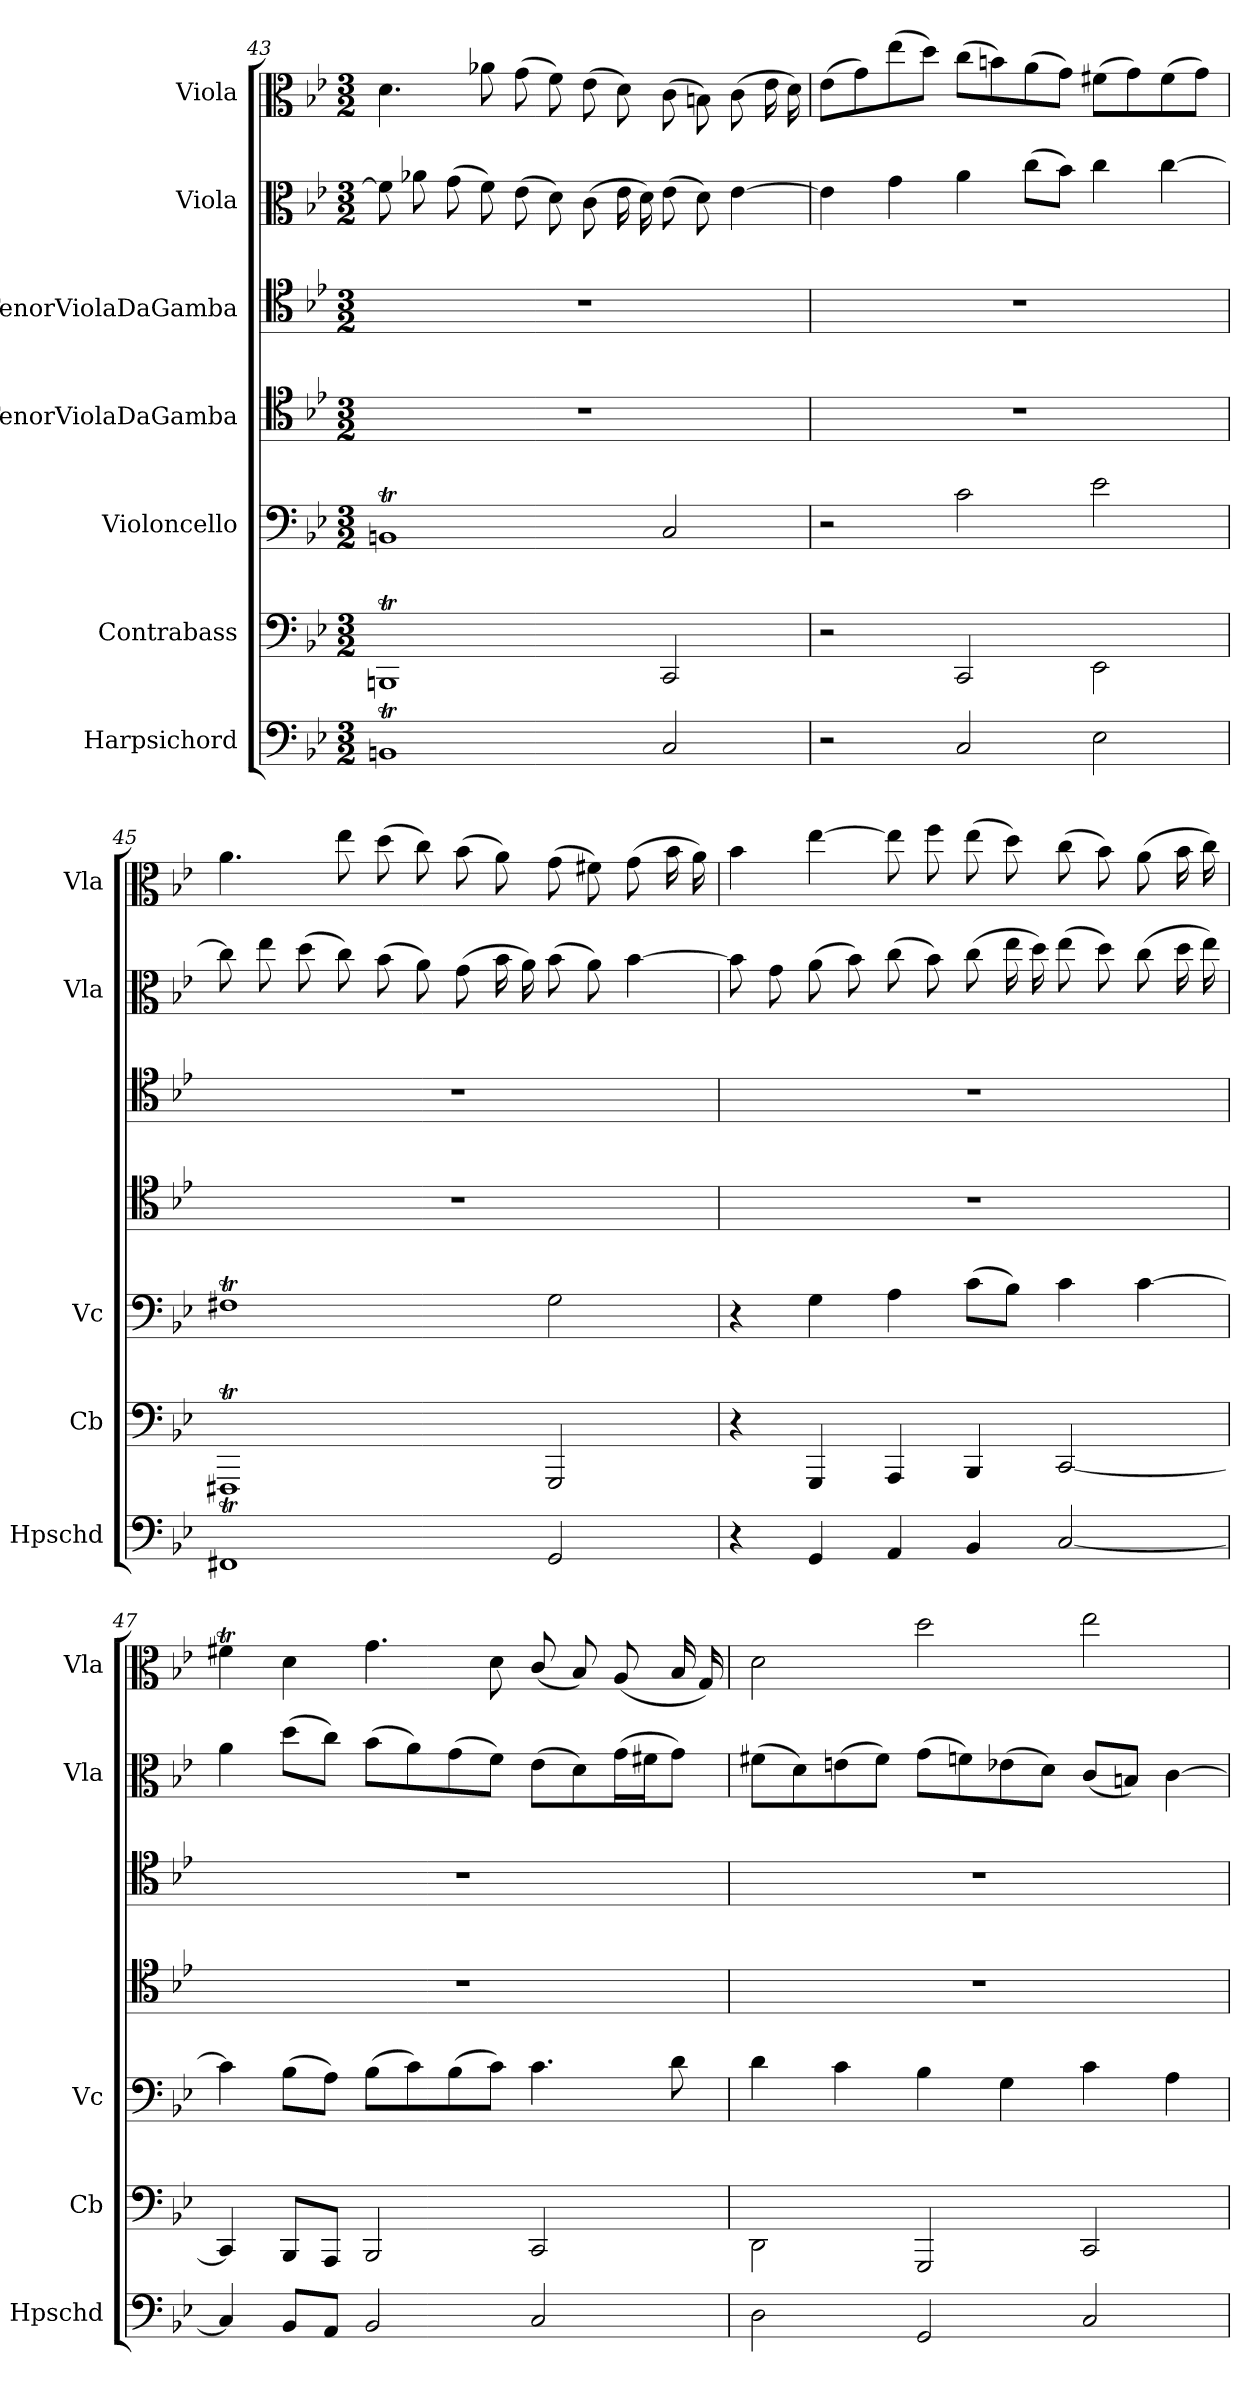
**kern	**kern	**kern	**kern	**kern	**kern	**kern
*part7	*part6	*part5	*part4	*part3	*part2	*part1
*staff7	*staff6	*staff5	*staff4	*staff3	*staff2	*staff1
*I"Harpsichord	*I"Contrabass	*I"Violoncello	*I"TenorViolaDaGamba	*I"TenorViolaDaGamba	*I"Viola	*I"Viola
*I'Hpschd	*I'Cb	*I'Vc	*	*	*I'Vla	*I'Vla
*clefF4	*clefF4	*clefF4	*clefC4	*clefC4	*clefC3	*clefC3
*k[b-e-]	*k[b-e-]	*k[b-e-]	*k[b-e-]	*k[b-e-]	*k[b-e-]	*k[b-e-]
*M3/2	*M3/2	*M3/2	*M3/2	*M3/2	*M3/2	*M3/2
=43	=43	=43	=43	=43	=43	=43
1BBnt/	1BBBnt/	1BBnt/	1.r	1.r	8f\]	4.d\
.	.	.	.	.	8a-X\	.
.	.	.	.	.	(8g\	.
.	.	.	.	.	8f\)	8a-X\
.	.	.	.	.	(8e-\	(8g\
.	.	.	.	.	8d\)	8f\)
.	.	.	.	.	(8c\	(8e-\
.	.	.	.	.	16e-\	8d\)
.	.	.	.	.	16d\)	.
2C/	2CC/	2C/	.	.	(8e-\	(8c\
.	.	.	.	.	8d\)	8Bn\)
.	.	.	.	.	[4e-\	(8c\
.	.	.	.	.	.	16e-\
.	.	.	.	.	.	16d\)
=44	=44	=44	=44	=44	=44	=44
2r	2r	2r	1.r	1.r	4e-\]	(8e-\L
.	.	.	.	.	.	8g\)
.	.	.	.	.	4g\	(8ee-\
.	.	.	.	.	.	8dd\J)
2C/	2CC/	2c\	.	.	4a\	(8cc\L
.	.	.	.	.	.	8bn\)
.	.	.	.	.	(8cc\L	(8a\
.	.	.	.	.	8b-\J)	8g\J)
2E-\	2EE-\	2e-\	.	.	4cc\	(8f#X\L
.	.	.	.	.	.	8g\)
.	.	.	.	.	[4cc\	(8f#\
.	.	.	.	.	.	8g\J)
=45	=45	=45	=45	=45	=45	=45
1FF#Xt/	1FFF#Xt/	1F#Xt\	1.r	1.r	8cc\]	4.a\
.	.	.	.	.	8ee-\	.
.	.	.	.	.	(8dd\	.
.	.	.	.	.	8cc\)	8ee-\
.	.	.	.	.	(8b-\	(8dd\
.	.	.	.	.	8a\)	8cc\)
.	.	.	.	.	(8g\	(8b-\
.	.	.	.	.	16b-\	8a\)
.	.	.	.	.	16a\)	.
2GG/	2GGG/	2G\	.	.	(8b-\	(8g\
.	.	.	.	.	8a\)	8f#X\)
.	.	.	.	.	[4b-\	(8g\
.	.	.	.	.	.	16b-\
.	.	.	.	.	.	16a\)
=46	=46	=46	=46	=46	=46	=46
4r	4r	4r	1.r	1.r	8b-\]	4b-\
.	.	.	.	.	8g\	.
4GG/	4GGG/	4G\	.	.	(8a\	[4ee-\
.	.	.	.	.	8b-\)	.
4AA/	4AAA/	4A\	.	.	(8cc\	8ee-\]
.	.	.	.	.	8b-\)	8ff\
4BB-/	4BBB-/	(8c\L	.	.	(8cc\	(8ee-\
.	.	8B-\J)	.	.	16ee-\	8dd\)
.	.	.	.	.	16dd\)	.
[2C/	[2CC/	4c\	.	.	(8ee-\	(8cc\
.	.	.	.	.	8dd\)	8b-\)
.	.	[4c\	.	.	(8cc\	(8a\
.	.	.	.	.	16dd\	16b-\
.	.	.	.	.	16ee-\)	16cc\)
=47	=47	=47	=47	=47	=47	=47
4C/]	4CC/]	4c\]	1.r	1.r	4a\	4f#Xt\
8BB-/L	8BBB-/L	(8B-\L	.	.	(8dd\L	4d\
8AA/J	8AAA/J	8A\J)	.	.	8cc\J)	.
2BB-/	2BBB-/	(8B-\L	.	.	(8b-\L	4.g\
.	.	8c\)	.	.	8a\)	.
.	.	(8B-\	.	.	(8g\	.
.	.	8c\J)	.	.	8f\J)	8d\
2C/	2CC/	4.c\	.	.	(8e-\L	(8c/
.	.	.	.	.	8d\)	8B-/)
.	.	.	.	.	(16g\L	(8A/
.	.	.	.	.	16f#X\J	.
.	.	8d\	.	.	8g\J)	16B-/
.	.	.	.	.	.	16G/)
=48	=48	=48	=48	=48	=48	=48
2D\	2DD\	4d\	1.r	1.r	(8f#X\L	2d\
.	.	.	.	.	8d\)	.
.	.	4c\	.	.	(8en\	.
.	.	.	.	.	8f#\J)	.
2GG/	2GGG/	4B-\	.	.	(8g\L	2dd\
.	.	.	.	.	8fn\)	.
.	.	4G\	.	.	(8e-X\	.
.	.	.	.	.	8d\J)	.
2C/	2CC/	4c\	.	.	(8c/L	2ee-\
.	.	.	.	.	8Bn/J)	.
.	.	4A\	.	.	[4c\	.
=	=	=	=	=	=	=
*-	*-	*-	*-	*-	*-	*-
